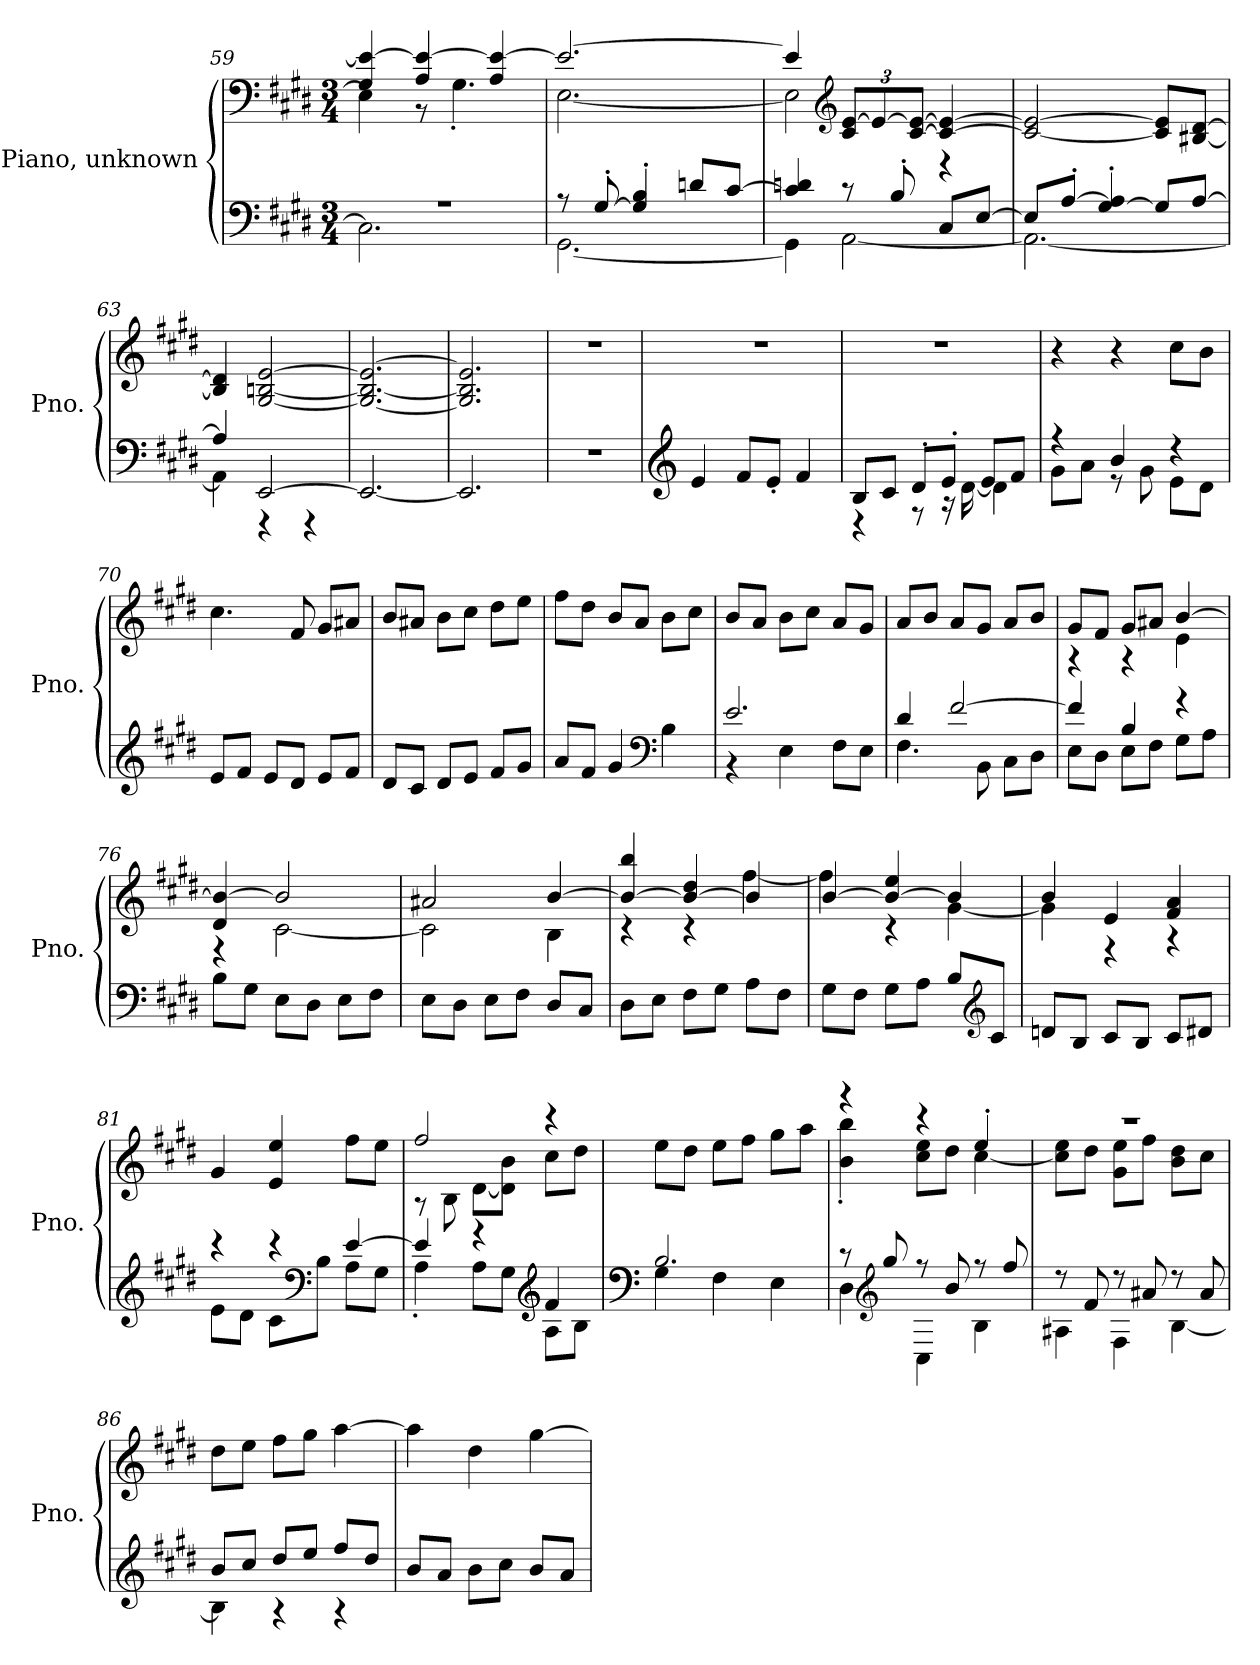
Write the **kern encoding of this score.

**kern	**kern
*part1	*part1
*staff2	*staff1
*I"Piano, unknown	*
*I'Pno.	*
*clefF4	*clefF4
*k[f#c#g#d#]	*k[f#c#g#d#]
*M3/4	*M3/4
=59	=59
*^	*^
2.r	2.C#\]	4G#/ 4e/_	4E\]
.	.	4A/ 4e/_	8r
.	.	.	4.G#'\
.	.	4A/ 4e/_	.
!!LO:LB:g=z	!!
=60	=60	=60	=60
8r	[2.GG#\	2.e/_	[2.E\
[8G#'/	.	.	.
4G#/]' 4B/'	.	.	.
8dn/L	.	.	.
[8c#/J	.	.	.
=61	=61	=61	=61
4c#/] 4dn/	4GG#\]	4e/]	2E\]
*	*	*clefG2	*
*	*	*Xbrackettup	*
8r	[2AA\	12c#/ [12e/L	.
.	.	12e/_	.
8B'/	.	.	.
.	.	[12c#/ 12e/_J	.
8C#/L	.	4c#/_ 4e/_	4r
[8E/J	.	.	.
*	*	*v	*v
=62	=62	=62
8E/L]	2.AA\_	2c#/_ 2e/_
[8A'/J	.	.
[4G#/' 4A/]'	.	.
8G#/L]	.	8c#/] 8e/]L
[8A/J	.	[8B#X/ [8d#/J
=63	=63	=63
4A/]	4AA\]	4B#/] 4d#/]
[2EE/	4r	[2G#/ [2Bn/ [2e/
.	4r	.
*v	*v	*
=64	=64
2.EE/_	2.G#/_ 2.B/_ 2.e/_
=65	=65
2.EE/]	2.G#/] 2.B/] 2.e/]
=66	=66
2.r	2.r
!!LO:LB:g=z
=67	=67
*clefG2	*
4e/	2.r
8f#/L	.
8e'/J	.
4f#/	.
=68	=68
*^	*
8B/L	4r	2.r
8c#/J	.	.
8d#'/L	8r	.
8e'/J	16r	.
.	[16d#\	.
8e/L	4d#\]	.
8f#/J	.	.
=69	=69	=69
4r	8g#\L	4r
.	8a\J	.
4b/	8r	4r
.	8g#\	.
4r	8e\L	8cc#\L
.	8d#\J	8b\J
*v	*v	*
=70	=70
8e/L	4.cc#\
8f#/J	.
8e/L	.
8d#/J	8f#/
8e/L	8g#/L
8f#/J	8a#X/J
=71	=71
8d#/L	8b/L
8c#/J	8a#X/J
8d#/L	8b\L
8e/J	8cc#\J
8f#/L	8dd#\L
8g#/J	8ee\J
!!LO:LB:g=z
=72	=72
8a/L	8ff#\L
8f#/J	8dd#\J
4g#/	8b/L
.	8a/J
*clefF4	*
4B\	8b\L
.	8cc#\J
=73	=73
*^	*
2.e/	4r	8b/L
.	.	8a/J
.	4E\	8b\L
.	.	8cc#\J
.	8F#\L	8a/L
.	8E\J	8g#/J
=74	=74	=74
4d#/	4.F#\	8a/L
.	.	8b/J
[2f#/	.	8a/L
.	8BB\	8g#/J
.	8C#\L	8a/L
.	8D#\J	8b/J
=75	=75	=75
*	*	*^
4f#/]	8E\L	8g#/L	4r
.	8D#\J	8f#/J	.
4B/	8E\L	8g#/L	4r
.	8F#\J	8a#X/J	.
4r	8G#\L	[4b/	4e\
.	8A\J	.	.
*v	*v	*	*
=76	=76	=76
8B\L	4d#/ 4b/_	4r
8G#\J	.	.
8E\L	2b/]	[2c#\
8D#\J	.	.
8E\L	.	.
8F#\J	.	.
=77	=77	=77
8E\L	2a#X/	2c#\]
8D#\J	.	.
8E\L	.	.
8F#\J	.	.
8D#/L	[4b/	4B\
8C#/J	.	.
!!LO:LB:g=z	!!
=78	=78	=78
8D#\L	4b/_ 4bb/	4r
8E\J	.	.
8F#\L	4b/_ 4dd#/	4r
8G#\J	.	.
8A\L	4b/]	[4ff#\
8F#\J	.	.
=79	=79	=79
8G#\L	[4b/	4ff#\]
8F#\J	.	.
8G#\L	4b/_ 4ee/	4r
8A\J	.	.
8B/L	4b/]	[4g#\
*clefG2	*	*
8c#/J	.	.
=80	=80	=80
8dn/L	4b/	4g#\]
8B/J	.	.
8c#/L	4e/	4r
8B/J	.	.
8c#/L	4f#/ 4a/	4r
8d#X/J	.	.
*	*v	*v
=81	=81
*^	*
4r	8e\L	4g#/
.	8d#\J	.
4r	8c#\L	4e/ 4ee/
*clefF4	*	*
.	8B\J	.
[4e/	8A\L	8ff#\L
.	8G#\J	8ee\J
=82	=82	=82
*	*	*^
4e/]	4A'\	2ff#/	8r
.	.	.	8B\
4r	8A\L	.	[8d#\L
.	8G#\J	.	8d#\] 8b\J
*clefG2	*	*	*
4f#/	8A\L	4r	8cc#\L
.	8B\J	.	8dd#\J
*	*	*v	*v
!!LO:LB:g=z
=83	=83	=83
*clefF4	*	*
2.B/	4G#\	8ee\L
.	.	8dd#\J
.	4F#\	8ee\L
.	.	8ff#\J
.	4E\	8gg#\L
.	.	8aa\J
=84	=84	=84
*	*	*^
8r	4D#\	4r	4b\' 4bb\'
*clefG2	*	*	*
8gg#/	.	.	.
8r	4C#\	4r	8cc#\ 8ee\L
8b/	.	.	8dd#\J
8r	4B\	4ee'/	[4cc#\
8ff#/	.	.	.
=85	=85	=85	=85
8r	4A#X\	2.r	8cc#\] 8ee\L
8f#/	.	.	8dd#\J
8r	4F#\	.	8g#\ 8ee\L
8a#X/	.	.	8ff#\J
8r	[4B\	.	8b\ 8dd#\L
8a#/	.	.	8cc#\J
*	*	*v	*v
=86	=86	=86
8b/L	4B\]	8dd#\L
8cc#/J	.	8ee\J
8dd#/L	4r	8ff#\L
8ee/J	.	8gg#\J
8ff#/L	4r	[4aa\
8dd#/J	.	.
*v	*v	*
=87	=87
8b/L	4aa\]
8a/J	.
8b\L	4dd#\
8cc#\J	.
8b/L	[4gg#\
8a/J	.
=	=
*-	*-
